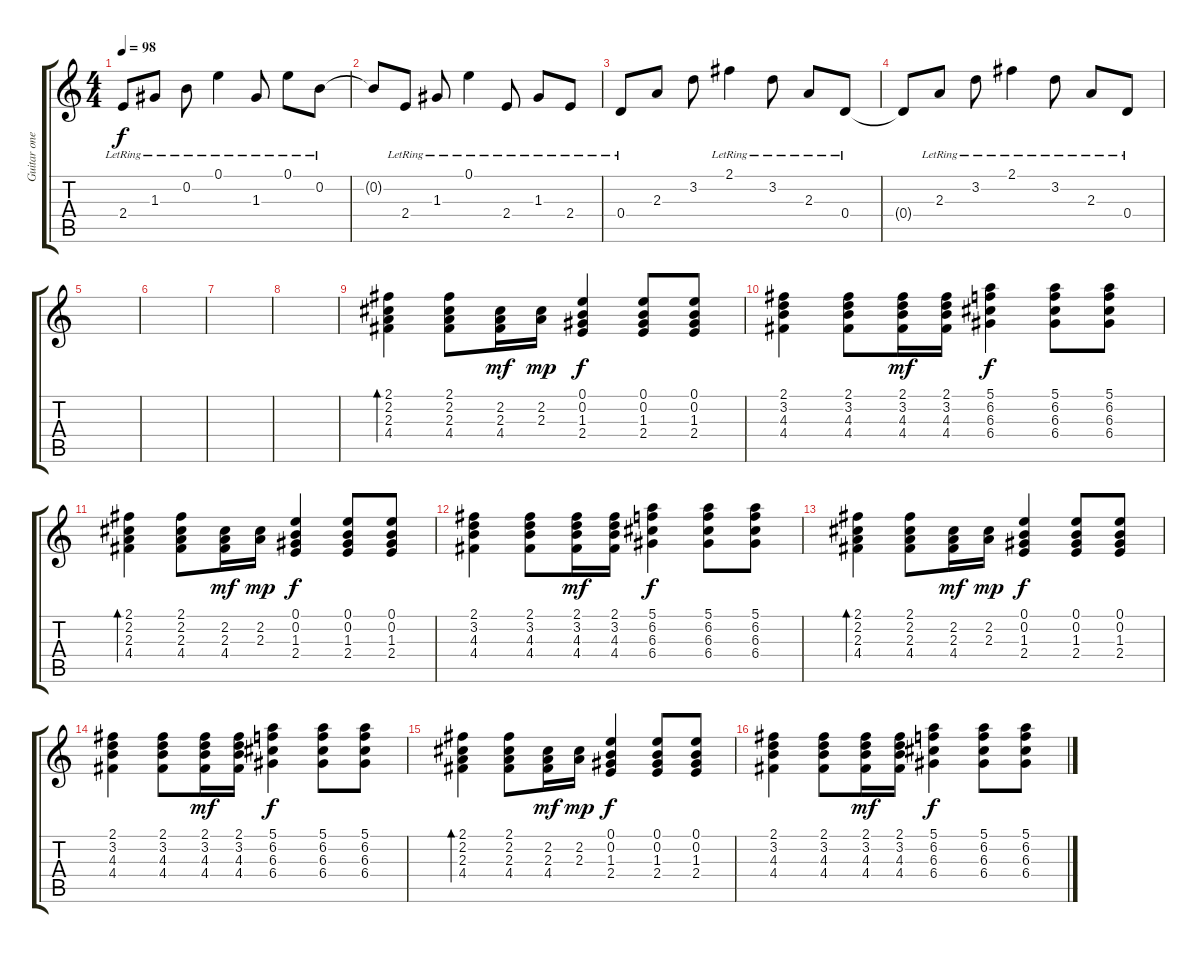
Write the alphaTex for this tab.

\track ("Guitar one" "Guitar one") {instrument electricguitarjazz}
\staff {score tabs}
\tuning (E4 B3 G3 D3 A2 E2) {hide}
\ts (4 4)
\tempo 98
\clef g2
\ks c
2.4{lr}.8{dy f} 1.3{lr}.8 0.2{lr}.8 0.1{lr}.4 1.3{lr}.8 0.1{lr}.8 0.2{lr}.8 |
0.2{t}.8 2.4{lr}.8 1.3{lr}.8 0.1{lr}.4 2.4{lr}.8 1.3{lr}.8 2.4{lr}.8 |
0.4{lr}.8 2.3.8 3.2.8 2.1{lr}.4 3.2{lr}.8 2.3{lr}.8 0.4{lr}.8 |
0.4{t}.8 2.3{lr}.8 3.2{lr}.8 2.1{lr}.4 3.2{lr}.8 2.3{lr}.8 0.4{lr}.8 |
|
|
|
|
(2.1 2.2 2.3 4.4).4{bd 60} (2.1 2.2 2.3 4.4).8 (2.2 2.3 4.4).16{dy mf} (2.2 2.3).16{dy mp} (0.1 0.2 1.3 2.4).4{dy f} (0.1 0.2 1.3 2.4).8 (0.1 0.2 1.3 2.4).8 |
(2.1 3.2 4.3 4.4).4 (2.1 3.2 4.3 4.4).8 (2.1 3.2 4.3 4.4).16{dy mf} (2.1 3.2 4.3 4.4).16 (5.1 6.2 6.3 6.4).4{dy f} (5.1 6.2 6.3 6.4).8 (5.1 6.2 6.3 6.4).8 |
(2.1 2.2 2.3 4.4).4{bd 60} (2.1 2.2 2.3 4.4).8 (2.2 2.3 4.4).16{dy mf} (2.2 2.3).16{dy mp} (0.1 0.2 1.3 2.4).4{dy f} (0.1 0.2 1.3 2.4).8 (0.1 0.2 1.3 2.4).8 |
(2.1 3.2 4.3 4.4).4 (2.1 3.2 4.3 4.4).8 (2.1 3.2 4.3 4.4).16{dy mf} (2.1 3.2 4.3 4.4).16 (5.1 6.2 6.3 6.4).4{dy f} (5.1 6.2 6.3 6.4).8 (5.1 6.2 6.3 6.4).8 |
(2.1 2.2 2.3 4.4).4{bd 60} (2.1 2.2 2.3 4.4).8 (2.2 2.3 4.4).16{dy mf} (2.2 2.3).16{dy mp} (0.1 0.2 1.3 2.4).4{dy f} (0.1 0.2 1.3 2.4).8 (0.1 0.2 1.3 2.4).8 |
(2.1 3.2 4.3 4.4).4 (2.1 3.2 4.3 4.4).8 (2.1 3.2 4.3 4.4).16{dy mf} (2.1 3.2 4.3 4.4).16 (5.1 6.2 6.3 6.4).4{dy f} (5.1 6.2 6.3 6.4).8 (5.1 6.2 6.3 6.4).8 |
(2.1 2.2 2.3 4.4).4{bd 60} (2.1 2.2 2.3 4.4).8 (2.2 2.3 4.4).16{dy mf} (2.2 2.3).16{dy mp} (0.1 0.2 1.3 2.4).4{dy f} (0.1 0.2 1.3 2.4).8 (0.1 0.2 1.3 2.4).8 |
(2.1 3.2 4.3 4.4).4 (2.1 3.2 4.3 4.4).8 (2.1 3.2 4.3 4.4).16{dy mf} (2.1 3.2 4.3 4.4).16 (5.1 6.2 6.3 6.4).4{dy f} (5.1 6.2 6.3 6.4).8 (5.1 6.2 6.3 6.4).8
